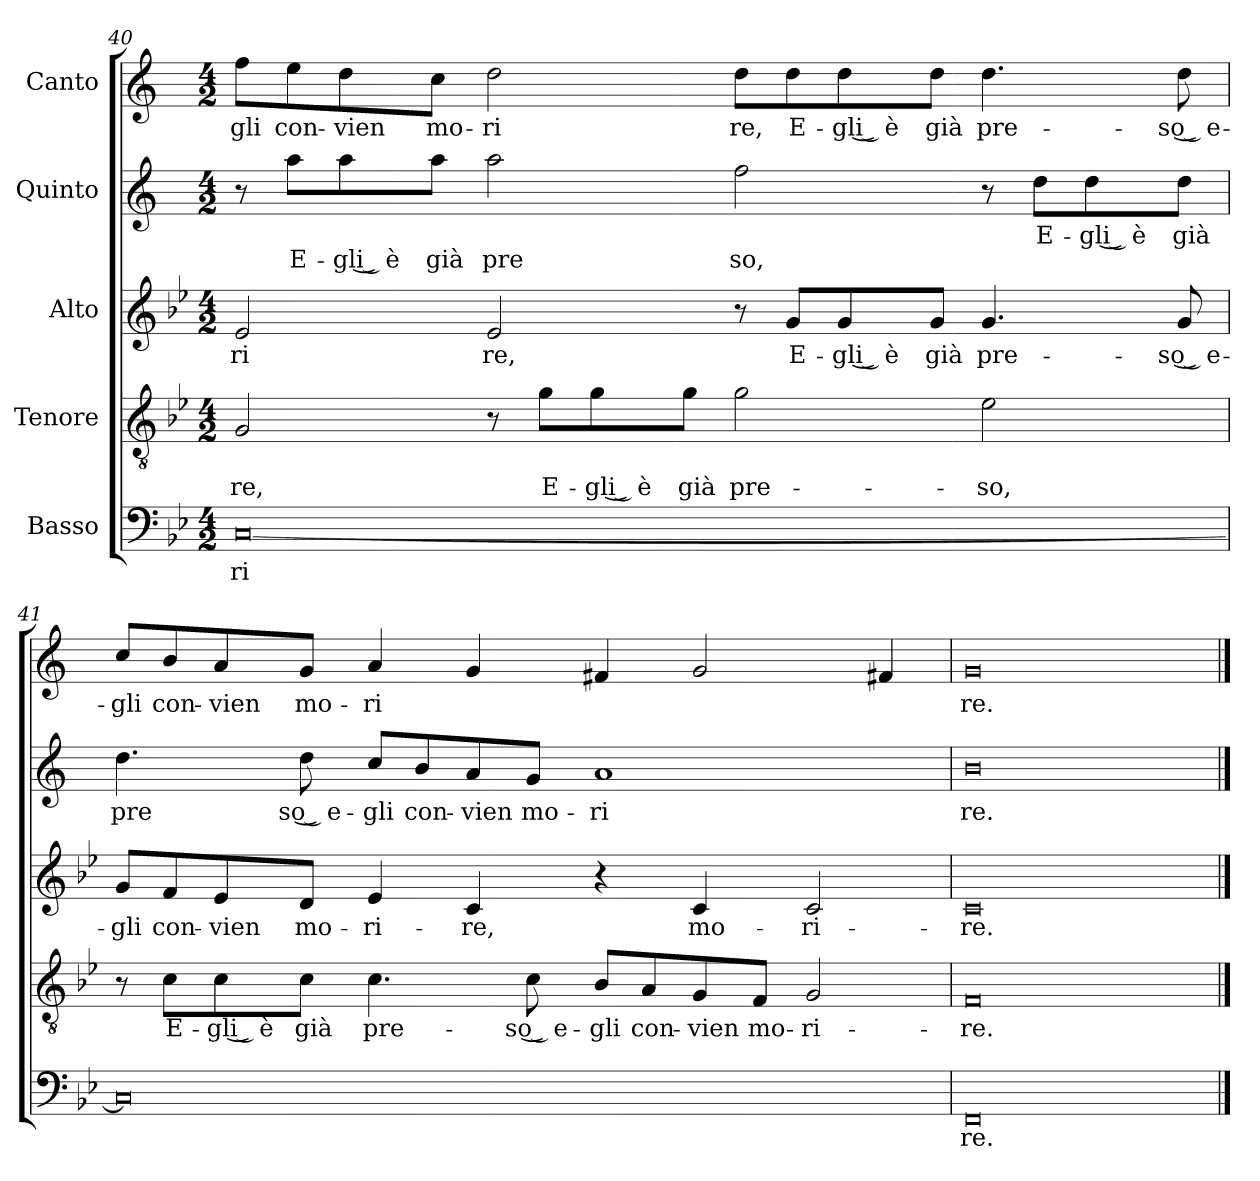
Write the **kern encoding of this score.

**kern	**text	**kern	**text	**text	**kern	**text	**kern	**text	**text	**kern	**text
*part5	*part5	*part4	*part4	*part4	*part3	*part3	*part2	*part2	*part2	*part1	*part1
*staff5	*staff5	*staff4	*staff4	*staff4	*staff3	*staff3	*staff2	*staff2	*staff2	*staff1	*staff1
*I"Basso	*	*I"Tenore	*	*	*I"Alto	*	*I"Quinto	*	*	*I"Canto	*
!!LO:LB:g=z
*clefF4	*	*clefGv2	*	*	*clefG2	*	*clefG2	*	*	*clefG2	*
*	*	*	*	*	*	*	*ITrd1c2	*	*	*ITrd1c2	*
*k[b-e-]	*	*k[b-e-]	*	*	*k[b-e-]	*	*k[b-e-]	*	*	*k[b-e-]	*
*B-:	*	*B-:	*	*	*B-:	*	*B-:	*	*	*B-:	*
*M4/2	*	*M4/2	*	*	*M4/2	*	*M4/2	*	*	*M4/2	*
=40	=40	=40	=40	=40	=40	=40	=40	=40	=40	=40	=40
!	!LO:LY:b	!	!	!LO:LY:b	!	!LO:LY:b	!	!	!	!	!LO:LY:b
[0C	-ri	2G	.	re,	2e-	-ri	8r	.	.	8ee-\L	-gli
!	!	!	!	!	!	!	!	!	!LO:LY:b	!	!LO:LY:b
.	.	.	.	.	.	.	8gg\L	.	E-	8dd\	con-
!	!	!	!	!	!	!	!	!	!LO:LY:b	!	!LO:LY:b
.	.	.	.	.	.	.	8gg\	.	-gli͜ è	8cc\	-vien
!	!	!	!	!	!	!	!	!	!LO:LY:b	!	!LO:LY:b
.	.	.	.	.	.	.	8gg\J	.	già	8b-\J	mo-
!	!	!	!	!	!	!LO:LY:b	!	!	!LO:LY:b	!	!LO:LY:b
.	.	8r	.	.	2e-	re,	2gg	.	pre	2cc	-ri
!	!	!	!	!LO:LY:b	!	!	!	!	!	!	!
.	.	8g\L	.	E-	.	.	.	.	.	.	.
!	!	!	!	!LO:LY:b	!	!	!	!	!	!	!
.	.	8g\	.	-gli͜ è	.	.	.	.	.	.	.
!	!	!	!	!LO:LY:b	!	!	!	!	!	!	!
.	.	8g\J	.	già	.	.	.	.	.	.	.
!	!	!	!	!LO:LY:b	!	!	!	!	!LO:LY:b	!	!LO:LY:b
.	.	2g	.	pre-	8r	.	2ee-	.	so,	8cc\L	re,
!	!	!	!	!	!	!LO:LY:b	!	!	!	!	!LO:LY:b
.	.	.	.	.	8g/L	E-	.	.	.	8cc\	E-
!	!	!	!	!	!	!LO:LY:b	!	!	!	!	!LO:LY:b
.	.	.	.	.	8g/	-gli͜ è	.	.	.	8cc\	-gli͜ è
!	!	!	!	!	!	!LO:LY:b	!	!	!	!	!LO:LY:b
.	.	.	.	.	8g/J	già	.	.	.	8cc\J	già
!	!	!	!	!LO:LY:b	!	!LO:LY:b	!	!	!	!	!LO:LY:b
.	.	2e-	.	-so,	4.g	pre-	8r	.	.	4.cc	pre-
!	!	!	!	!	!	!	!	!LO:LY:b	!	!	!
.	.	.	.	.	.	.	8cc\L	E-	.	.	.
!	!	!	!	!	!	!	!	!LO:LY:b	!	!	!
.	.	.	.	.	.	.	8cc\	-gli͜ è	.	.	.
!	!	!	!	!	!	!LO:LY:b	!	!LO:LY:b	!	!	!LO:LY:b
.	.	.	.	.	8g	-so͜ e-	8cc\J	già	.	8cc	-so͜ e-
=41	=41	=41	=41	=41	=41	=41	=41	=41	=41	=41	=41
!	!	!	!	!	!	!LO:LY:b	!	!LO:LY:b	!	!	!LO:LY:b
0C]	.	8r	.	.	8g/L	-gli	4.cc	pre	.	8b-/L	-gli
!	!	!	!LO:LY:b	!	!	!LO:LY:b	!	!	!	!	!LO:LY:b
.	.	8c\L	E-	.	8f/	con-	.	.	.	8a/	con-
!	!	!	!LO:LY:b	!	!	!LO:LY:b	!	!	!	!	!LO:LY:b
.	.	8c\	-gli͜ è	.	8e-/	-vien	.	.	.	8g/	-vien
!	!	!	!LO:LY:b	!	!	!LO:LY:b	!	!LO:LY:b	!	!	!LO:LY:b
.	.	8c\J	già	.	8d/J	mo-	8cc	so͜ e-	.	8f/J	mo-
!	!	!	!LO:LY:b	!	!	!LO:LY:b	!	!LO:LY:b	!	!	!LO:LY:b
.	.	4.c	pre-	.	4e-	-ri-	8b-/L	-gli	.	4g	-ri
!	!	!	!	!	!	!	!	!LO:LY:b	!	!	!
.	.	.	.	.	.	.	8a/	con-	.	.	.
!	!	!	!	!	!	!LO:LY:b	!	!LO:LY:b	!	!	!
.	.	.	.	.	4c	-re,	8g/	-vien	.	4f	.
!	!	!	!LO:LY:b	!	!	!	!	!LO:LY:b	!	!	!
.	.	8c	-so͜ e-	.	.	.	8f/J	mo-	.	.	.
!	!	!	!LO:LY:b	!	!	!	!	!LO:LY:b	!	!	!
.	.	8B-/L	-gli	.	4r	.	1g	-ri	.	4en	.
!	!	!	!LO:LY:b	!	!	!	!	!	!	!	!
.	.	8A/	con-	.	.	.	.	.	.	.	.
!	!	!	!LO:LY:b	!	!	!LO:LY:b	!	!	!	!	!
.	.	8G/	-vien	.	4c	mo-	.	.	.	2f	.
!	!	!	!LO:LY:b	!	!	!	!	!	!	!	!
.	.	8F/J	mo-	.	.	.	.	.	.	.	.
!	!	!	!LO:LY:b	!	!	!LO:LY:b	!	!	!	!	!
.	.	2G	-ri-	.	2c	-ri-	.	.	.	.	.
.	.	.	.	.	.	.	.	.	.	4en	.
=42	=42	=42	=42	=42	=42	=42	=42	=42	=42	=42	=42
!	!LO:LY:b	!	!LO:LY:b	!	!	!LO:LY:b	!	!LO:LY:b	!	!	!LO:LY:b
0FF	re.	0F	-re.	.	0c	-re.	0a	re.	.	0f	re.
==	==	==	==	==	==	==	==	==	==	==	==
*-	*-	*-	*-	*-	*-	*-	*-	*-	*-	*-	*-
